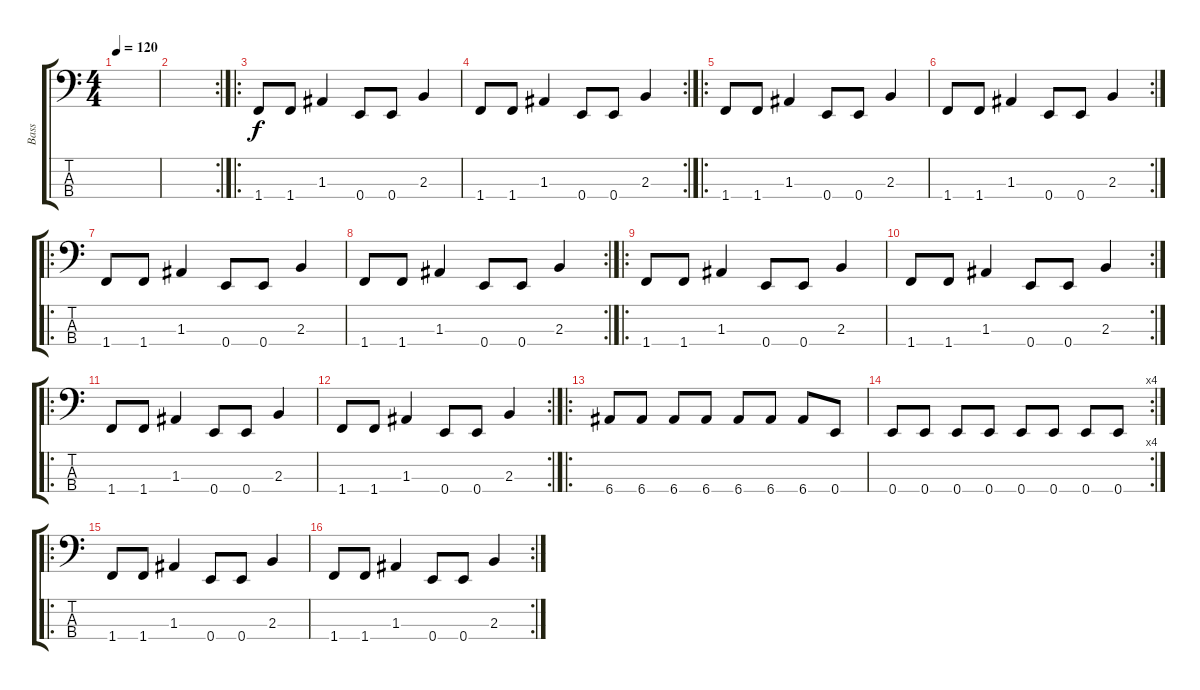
\track ("Bass" "Bass") {instrument electricbasspick}
\staff {score tabs}
\tuning (G2 D2 A1 E1) {hide}
\ts (4 4)
\tempo 120
\clef f4
\ks c
|
\rc 2
|
\ro
1.4.8 1.4.8 1.3.4 0.4.8 0.4.8 2.3.4 |
\rc 2
1.4.8 1.4.8 1.3.4 0.4.8 0.4.8 2.3.4 |
\ro
1.4.8 1.4.8 1.3.4 0.4.8 0.4.8 2.3.4 |
\rc 2
1.4.8 1.4.8 1.3.4 0.4.8 0.4.8 2.3.4 |
\ro
1.4.8 1.4.8 1.3.4 0.4.8 0.4.8 2.3.4 |
\rc 2
1.4.8 1.4.8 1.3.4 0.4.8 0.4.8 2.3.4 |
\ro
1.4.8 1.4.8 1.3.4 0.4.8 0.4.8 2.3.4 |
\rc 2
1.4.8 1.4.8 1.3.4 0.4.8 0.4.8 2.3.4 |
\ro
1.4.8 1.4.8 1.3.4 0.4.8 0.4.8 2.3.4 |
\rc 2
1.4.8 1.4.8 1.3.4 0.4.8 0.4.8 2.3.4 |
\ro
6.4.8 6.4.8 6.4.8 6.4.8 6.4.8 6.4.8 6.4.8 0.4.8 |
\rc 4
0.4.8 0.4.8 0.4.8 0.4.8 0.4.8 0.4.8 0.4.8 0.4.8 |
\ro
1.4.8 1.4.8 1.3.4 0.4.8 0.4.8 2.3.4 |
\rc 2
1.4.8 1.4.8 1.3.4 0.4.8 0.4.8 2.3.4
